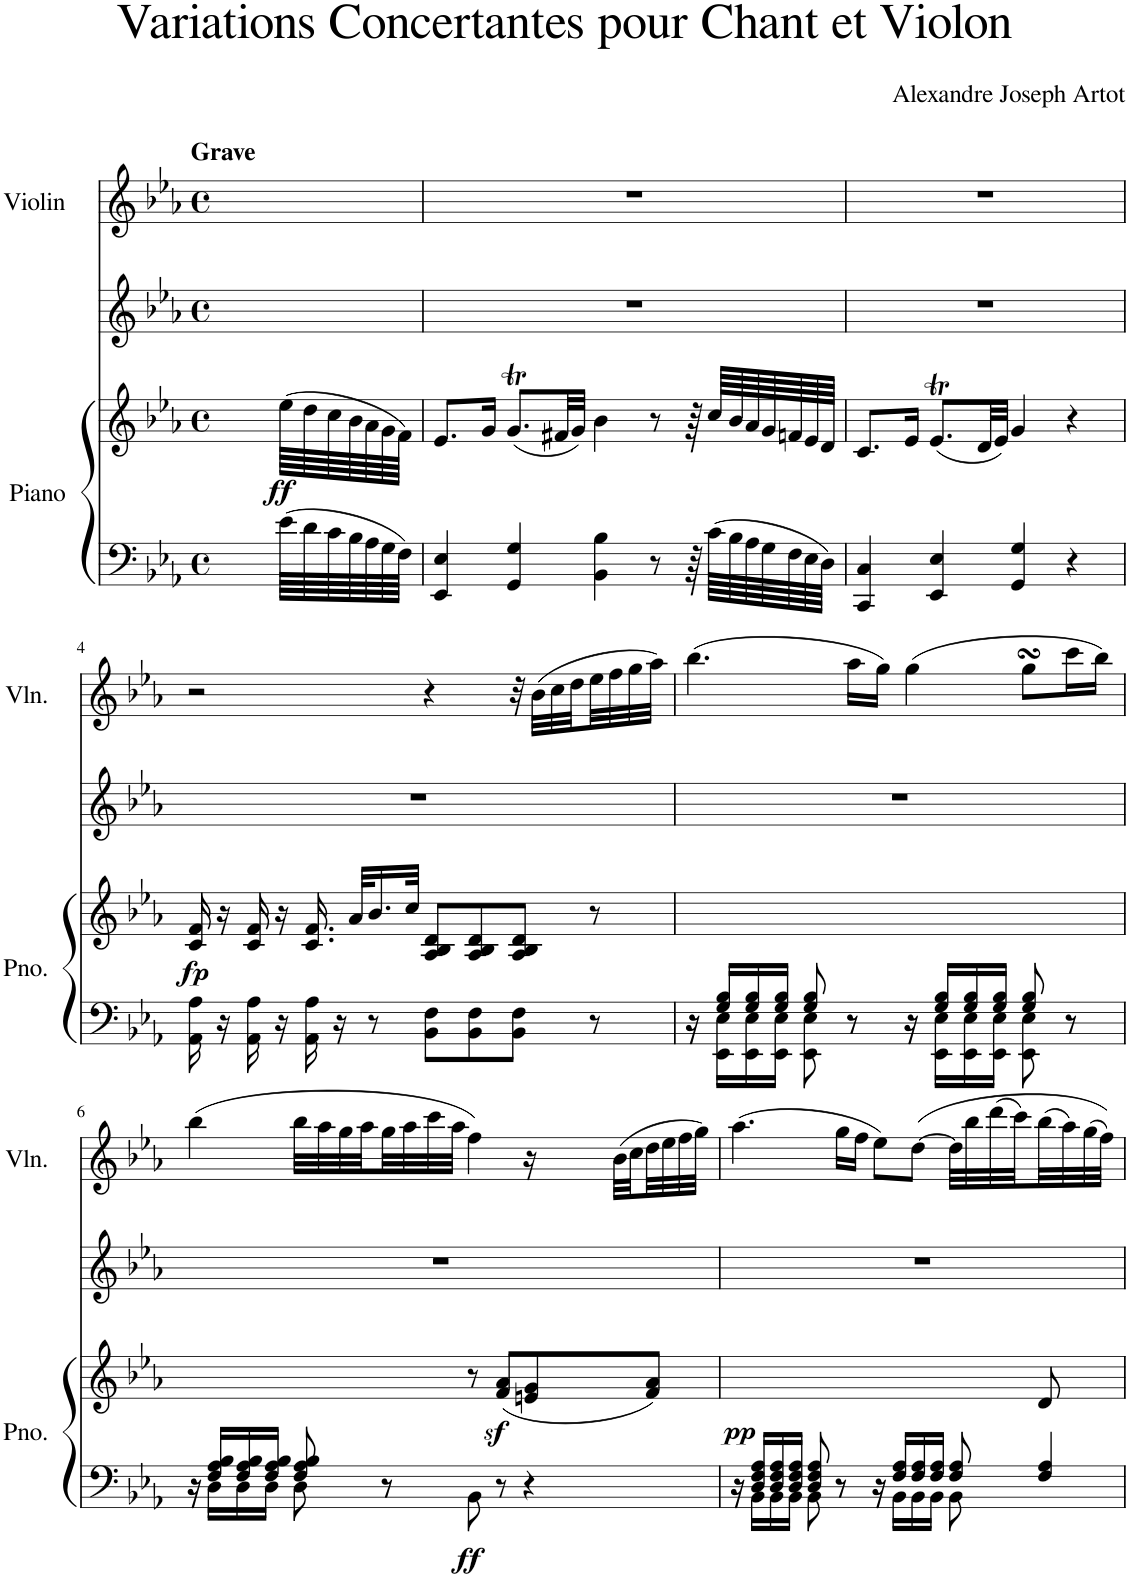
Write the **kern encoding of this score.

**kern	**kern	**dynam	**kern	**kern
*part3	*part3	*part3	*part2	*part1
*staff4	*staff3	*staff3/4	*staff2	*staff1
*I"Piano	*	*	*I"Voice	*I"Violin
*I'Pno.	*	*	*	*I'Vln.
*clefF4	*clefG2	*	*clefG2	*clefG2
*k[b-e-a-]	*k[b-e-a-]	*	*k[b-e-a-]	*k[b-e-a-]
*M4/4	*M4/4	*	*M4/4	*M4/4
*met(c)	*met(c)	*	*met(c)	*met(c)
=1	=1	=1	=1	=1
!	!	!	!	!LO:TX:a:B:t=Grave
8ryy	8ryy	.	4ryy	4ryy
64ryy	64ryy	.	.	.
!	!	!LO:DY:b	!	!
64e-\LLLL	(64ee-\LLLL	ff	.	.
64d\	64dd\	.	.	.
64c\	64cc\	.	.	.
64B-\	64b-\	.	.	.
64A-\	64a-\	.	.	.
64G\	64g\	.	.	.
64F\JJJJ	64f\JJJJ)	.	.	.
=2	=2	=2	=2	=2
4EE-/ 4E-/	8.e-/L	.	1r	1r
.	16g/Jk	.	.	.
4GG/ 4G/	(8.gt/L	.	.	.
.	32f#X/LL	.	.	.
.	32g/JJJ)	.	.	.
4BB-\ 4B-\	4b-\	.	.	.
8r	8r	.	.	.
64r	64r	.	.	.
64c\LLLL	64cc/LLLL	.	.	.
64B-\	64b-/	.	.	.
64A-\	64a-/	.	.	.
64G\	64g/	.	.	.
64F\	64fn/	.	.	.
64E-\	64e-/	.	.	.
64D\JJJJ	64d/JJJJ	.	.	.
=3	=3	=3	=3	=3
4CC/ 4C/	8.c/L	.	1r	1r
.	16e-/Jk	.	.	.
4EE-/ 4E-/	(8.e-T/L	.	.	.
.	32d/LL	.	.	.
.	32e-/JJJ)	.	.	.
4GG/ 4G/	4g/	.	.	.
4r	4r	.	.	.
!!LO:LB:g=z
=4	=4	=4	=4	=4
!	!	!LO:DY:b	!	!
16AA-\ 16A-\	16c/ 16f/	fp	1r	2r
16r	16r	.	.	.
16AA-\ 16A-\	16c/ 16f/	.	.	.
16r	16r	.	.	.
16AA-\ 16A-\	16.c/ 16.f/	.	.	.
16r	.	.	.	.
.	32a-/KLL	.	.	.
8r	16.b-/	.	.	.
.	32cc/JJk	.	.	.
8BB-\ 8F\L	8A-/ 8B-/ 8d/L	.	.	4r
8BB-\ 8F\	8A-/ 8B-/ 8d/	.	.	.
8BB-\ 8F\J	8A-/ 8B-/ 8d/J	.	.	32r
.	.	.	.	(32b-\LLL
.	.	.	.	32cc\
.	.	.	.	32dd\
8r	8r	.	.	32ee-\
.	.	.	.	32ff\
.	.	.	.	32gg\
.	.	.	.	32aa-\JJJ)
=5	=5	=5	=5	=5
*^	*	*	*	*
16ryy	16r	16r	.	1r	(4.bb-\
16G/ 16B-/LL	16EE-\ 16E-\LL	16ryy	.	.	.
16G/ 16B-/	16EE-\ 16E-\	.	.	.	.
16G/ 16B-/JJ	16EE-\ 16E-\JJ	.	.	.	.
8G/ 8B-/	8EE-\ 8E-\	.	.	.	.
8.ryy	8r	8r	.	.	16aa-\LL
.	.	.	.	.	16gg\JJ)
.	16r	16r	.	.	(4gg\
16G/ 16B-/LL	16EE-\ 16E-\LL	16ryy	.	.	.
16G/ 16B-/	16EE-\ 16E-\	.	.	.	.
16G/ 16B-/JJ	16EE-\ 16E-\JJ	.	.	.	.
8G/ 8B-/	8EE-\ 8E-\	.	.	.	8ggsSsS\L
8ryy	8r	8r	.	.	16ccc\L
.	.	.	.	.	16bb-\JJ)
!!LO:LB:g=z
=6	=6	=6	=6	=6	=6
16ryy	16r	16r	.	1r	(4bb-\
16F/ 16A-/ 16B-/LL	16D\LL	16ryy	.	.	.
16F/ 16A-/ 16B-/	16D\	.	.	.	.
16F/ 16A-/ 16B-/JJ	16D\JJ	.	.	.	.
8F/ 8A-/ 8B-/	8D\	.	.	.	32bb-\LLL
.	.	.	.	.	32aa-\
.	.	.	.	.	32gg\
.	.	.	.	.	32aa-\
2ryy	8r	8r	.	.	32gg\
.	.	.	.	.	32aa-\
.	.	.	.	.	32ccc\
.	.	.	.	.	32aa-\JJJ
!	!	!	!LO:DY:b=2	!	!
.	8BB-\	8r	ff	.	4ff\)
.	8r	(8f/z< 8a-/z<L	.	.	.
.	4r	8en/ 8g/	.	.	16r
.	.	.	.	.	(32b-\LLL
.	.	.	.	.	32cc\
8ryy	.	8f/ 8a-/J)	.	.	32dd\
.	.	.	.	.	32ee-\
.	.	.	.	.	32ff\
.	.	.	.	.	32gg\JJJ)
=7	=7	=7	=7	=7	=7
!	!	!	!LO:DY:b	!	!
16ryy	16r	16r	pp	1r	(4.aa-\
16D/ 16F/ 16A-/LL	16BB-\LL	16ryy	.	.	.
16D/ 16F/ 16A-/	16BB-\	.	.	.	.
16D/ 16F/ 16A-/JJ	16BB-\JJ	.	.	.	.
8D/ 8F/ 8A-/	8BB-\	.	.	.	.
8.ryy	8r	8r	.	.	16gg\LL
.	.	.	.	.	16ff\JJ
.	16r	16r	.	.	8ee-\L)
16F/ 16A-/LL	16BB-\LL	16ryy	.	.	.
16F/ 16A-/	16BB-\	.	.	.	([8dd\J
16F/ 16A-/JJ	16BB-\JJ	.	.	.	.
8F/ 8A-/	8BB-\	.	.	.	32dd\LLL]
.	.	.	.	.	32bb-\
.	.	.	.	.	(32ddd\
.	.	.	.	.	32ccc\)
8ryy	8F/ 8A-/	8d/	.	.	(32bb-\
.	.	.	.	.	32aa-\)
.	.	.	.	.	(32gg\
.	.	.	.	.	32ff\JJJ))
*v	*v	*	*	*	*
=	=	=	=	=
*-	*-	*-	*-	*-
